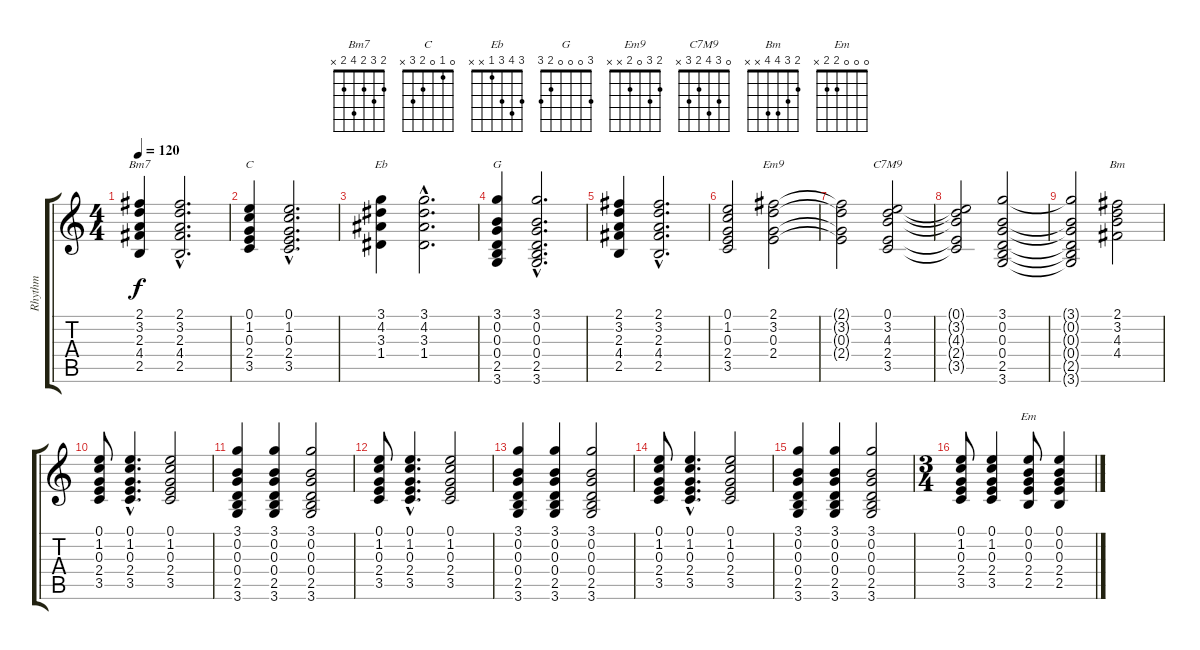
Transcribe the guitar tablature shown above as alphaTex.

\track ("Rhythm" "Rhythm") {instrument electricguitarjazz}
\staff {score tabs}
\tuning (E4 B3 G3 D3 A2 E2) {hide}
\chord ("Bm7" 2 3 2 4 2 x)
\chord ("C" 0 1 0 2 3 x)
\chord ("Eb" 3 4 3 1 x x)
\chord ("G" 3 0 0 0 2 3)
\chord ("Em9" 2 3 0 2 x x)
\chord ("C7M9" 0 3 4 2 3 x)
\chord ("Bm" 2 3 4 4 x x)
\chord ("Em" 0 0 0 2 2 x)
\ts (4 4)
\tempo 120
\clef g2
\ks c
(2.1 3.2 2.3 4.4 2.5).4{ch "Bm7" dy f} (2.1{hac} 3.2{hac} 2.3{hac} 4.4{hac} 2.5{hac}).2{d} |
(0.1 1.2 0.3 2.4 3.5).4{ch "C"} (0.1{hac} 1.2{hac} 0.3{hac} 2.4{hac} 3.5{hac}).2{d} |
(3.1 4.2 3.3 1.4).4{ch "Eb"} (3.1{hac} 4.2{hac} 3.3{hac} 1.4{hac}).2{d} |
(3.1 0.2 0.3 0.4 2.5 3.6).4{ch "G"} (3.1{hac} 0.2{hac} 0.3{hac} 0.4{hac} 2.5{hac} 3.6{hac}).2{d} |
(2.1 3.2 2.3 4.4 2.5).4 (2.1{hac} 3.2{hac} 2.3{hac} 4.4{hac} 2.5{hac}).2{d} |
(0.1 1.2 0.3 2.4 3.5).2 (2.1 3.2 0.3 2.4).2{ch "Em9"} |
(2.1{t} 3.2{t} 0.3{t} 2.4{t}).2 (0.1 3.2 4.3 2.4 3.5).2{ch "C7M9"} |
(0.1{t} 3.2{t} 4.3{t} 2.4{t} 3.5{t}).2 (3.1 0.2 0.3 0.4 2.5 3.6).2 |
(3.1{t} 0.2{t} 0.3{t} 0.4{t} 2.5{t} 3.6{t}).2 (2.1 3.2 4.3 4.4).2{ch "Bm"} |
(0.1 1.2 0.3 2.4 3.5).8 (0.1{hac} 1.2{hac} 0.3{hac} 2.4{hac} 3.5{hac}).4{d} (0.1 1.2 0.3 2.4 3.5).2 |
(3.1 0.2 0.3 0.4 2.5 3.6).4 (3.1 0.2 0.3 0.4 2.5 3.6).4 (3.1 0.2 0.3 0.4 2.5 3.6).2 |
(0.1 1.2 0.3 2.4 3.5).8 (0.1{hac} 1.2{hac} 0.3{hac} 2.4{hac} 3.5{hac}).4{d} (0.1 1.2 0.3 2.4 3.5).2 |
(3.1 0.2 0.3 0.4 2.5 3.6).4 (3.1 0.2 0.3 0.4 2.5 3.6).4 (3.1 0.2 0.3 0.4 2.5 3.6).2 |
(0.1 1.2 0.3 2.4 3.5).8 (0.1{hac} 1.2{hac} 0.3{hac} 2.4{hac} 3.5{hac}).4{d} (0.1 1.2 0.3 2.4 3.5).2 |
(3.1 0.2 0.3 0.4 2.5 3.6).4 (3.1 0.2 0.3 0.4 2.5 3.6).4 (3.1 0.2 0.3 0.4 2.5 3.6).2 |
\ts (3 4)
(0.1 1.2 0.3 2.4 3.5).8 (0.1 1.2 0.3 2.4 3.5).4 (0.1 0.2 0.3 2.4 2.5).8{ch "Em"} (0.1 0.2 0.3 2.4 2.5).4
